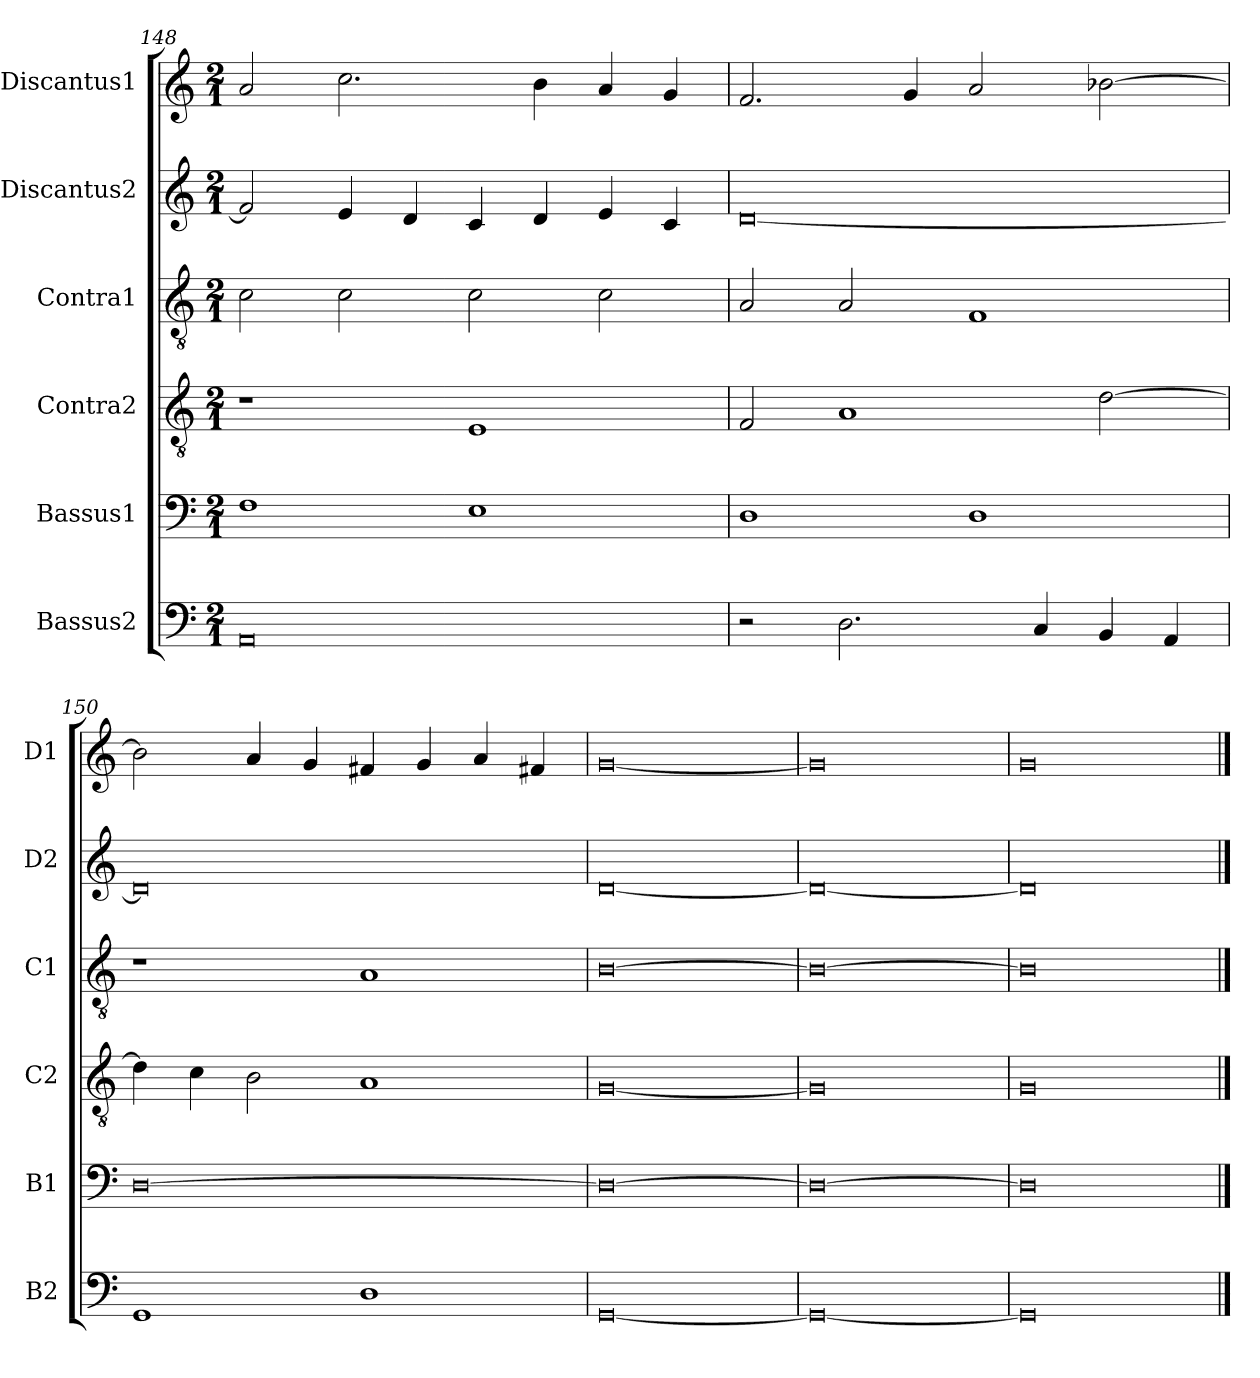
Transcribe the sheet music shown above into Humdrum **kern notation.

**kern	**kern	**kern	**kern	**kern	**kern
*part6	*part5	*part4	*part3	*part2	*part1
*staff6	*staff5	*staff4	*staff3	*staff2	*staff1
*I"Bassus2	*I"Bassus1	*I"Contra2	*I"Contra1	*I"Discantus2	*I"Discantus1
*I'B2	*I'B1	*I'C2	*I'C1	*I'D2	*I'D1
*clefF4	*clefF4	*clefGv2	*clefGv2	*clefG2	*clefG2
*k[]	*k[]	*k[]	*k[]	*k[]	*k[]
*M2/1	*M2/1	*M2/1	*M2/1	*M2/1	*M2/1
=148	=148	=148	=148	=148	=148
0AA	1F	1r	2c\	2f/]	2a/
.	.	.	2c\	4e/	2.cc\
.	.	.	.	4d/	.
.	1E	1E	2c\	4c/	.
.	.	.	.	4d/	4b\
.	.	.	2c\	4e/	4a/
.	.	.	.	4c/	4g/
=149	=149	=149	=149	=149	=149
2r	1D	2F/	2A/	[0d	2.f/
2.D\	.	1A	2A/	.	.
.	.	.	.	.	4g/
.	1D	.	1F	.	2a/
4C/	.	.	.	.	.
4BB/	.	[2d\	.	.	[2b-X\
4AA/	.	.	.	.	.
=150	=150	=150	=150	=150	=150
1GG	[0D	4d\]	1r	0d]	2b-\]
.	.	4c\	.	.	.
.	.	2B\	.	.	4a/
.	.	.	.	.	4g/
1D	.	1A	1A	.	4f#X/
.	.	.	.	.	4g/
.	.	.	.	.	4a/
.	.	.	.	.	4f#X/
=151	=151	=151	=151	=151	=151
[0GG	0D_	[0G	[0B	[0d	[0g
=152	=152	=152	=152	=152	=152
0GG_	0D_	0G]	0B_	0d_	0g]
=153	=153	=153	=153	=153	=153
0GG]	0D]	0G	0B]	0d]	0g
==	==	==	==	==	==
*-	*-	*-	*-	*-	*-
